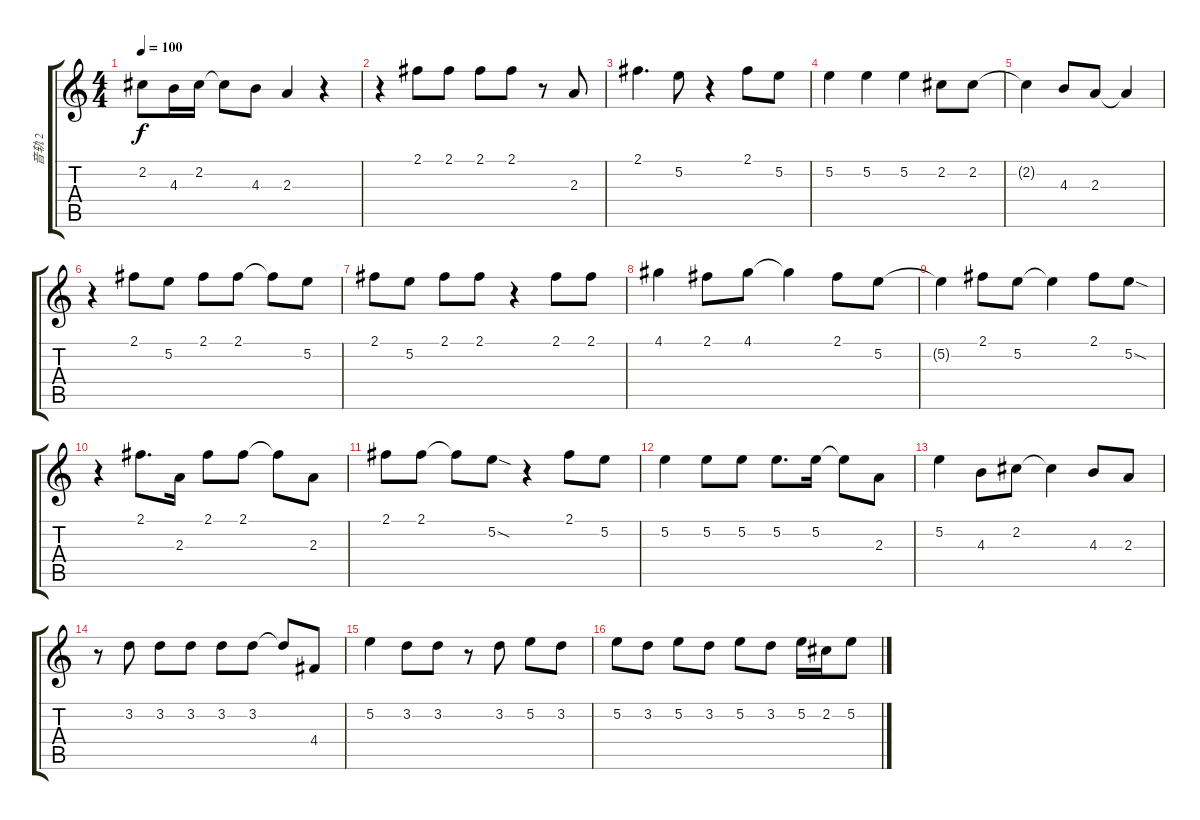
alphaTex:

\track ("音轨 2" "音轨 2") {instrument acousticguitarsteel}
\staff {score tabs}
\tuning (E4 B3 G3 D3 A2 E2) {hide}
\ts (4 4)
\tempo 100
\clef g2
\ks c
2.2.8{dy f} 4.3.16 2.2.16 2.2{t}.8 4.3.8 2.3.4 r.4 |
r.4 2.1.8 2.1.8 2.1.8 2.1.8 r.8 2.3.8 |
2.1.4{d} 5.2.8 r.4 2.1.8 5.2.8 |
5.2.4 5.2.4 5.2.4 2.2.8 2.2.8 |
2.2{t}.4 4.3.8 2.3.8 2.3{t}.4 |
r.4 2.1.8 5.2.8 2.1.8 2.1.8 2.1{t}.8 5.2.8 |
2.1.8 5.2.8 2.1.8 2.1.8 r.4 2.1.8 2.1.8 |
4.1.4 2.1.8 4.1.8 4.1{t}.4 2.1.8 5.2.8 |
5.2{t}.4 2.1.8 5.2.8 5.2{t}.4 2.1.8 5.2{sod}.8 |
r.4 2.1.8{d} 2.3.16 2.1.8 2.1.8 2.1{t}.8 2.3.8 |
2.1.8 2.1.8 2.1{t}.8 5.2{sod}.8 r.4 2.1.8 5.2.8 |
5.2.4 5.2.8 5.2.8 5.2.8{d} 5.2.16 5.2{t}.8 2.3.8 |
5.2.4 4.3.8 2.2.8 2.2{t}.4 4.3.8 2.3.8 |
r.8 3.2.8 3.2.8 3.2.8 3.2.8 3.2.8 3.2{t}.8 4.4.8 |
5.2.4 3.2.8 3.2.8 r.8 3.2.8 5.2.8 3.2.8 |
5.2.8 3.2.8 5.2.8 3.2.8 5.2.8 3.2.8 5.2.16 2.2.16 5.2.8
